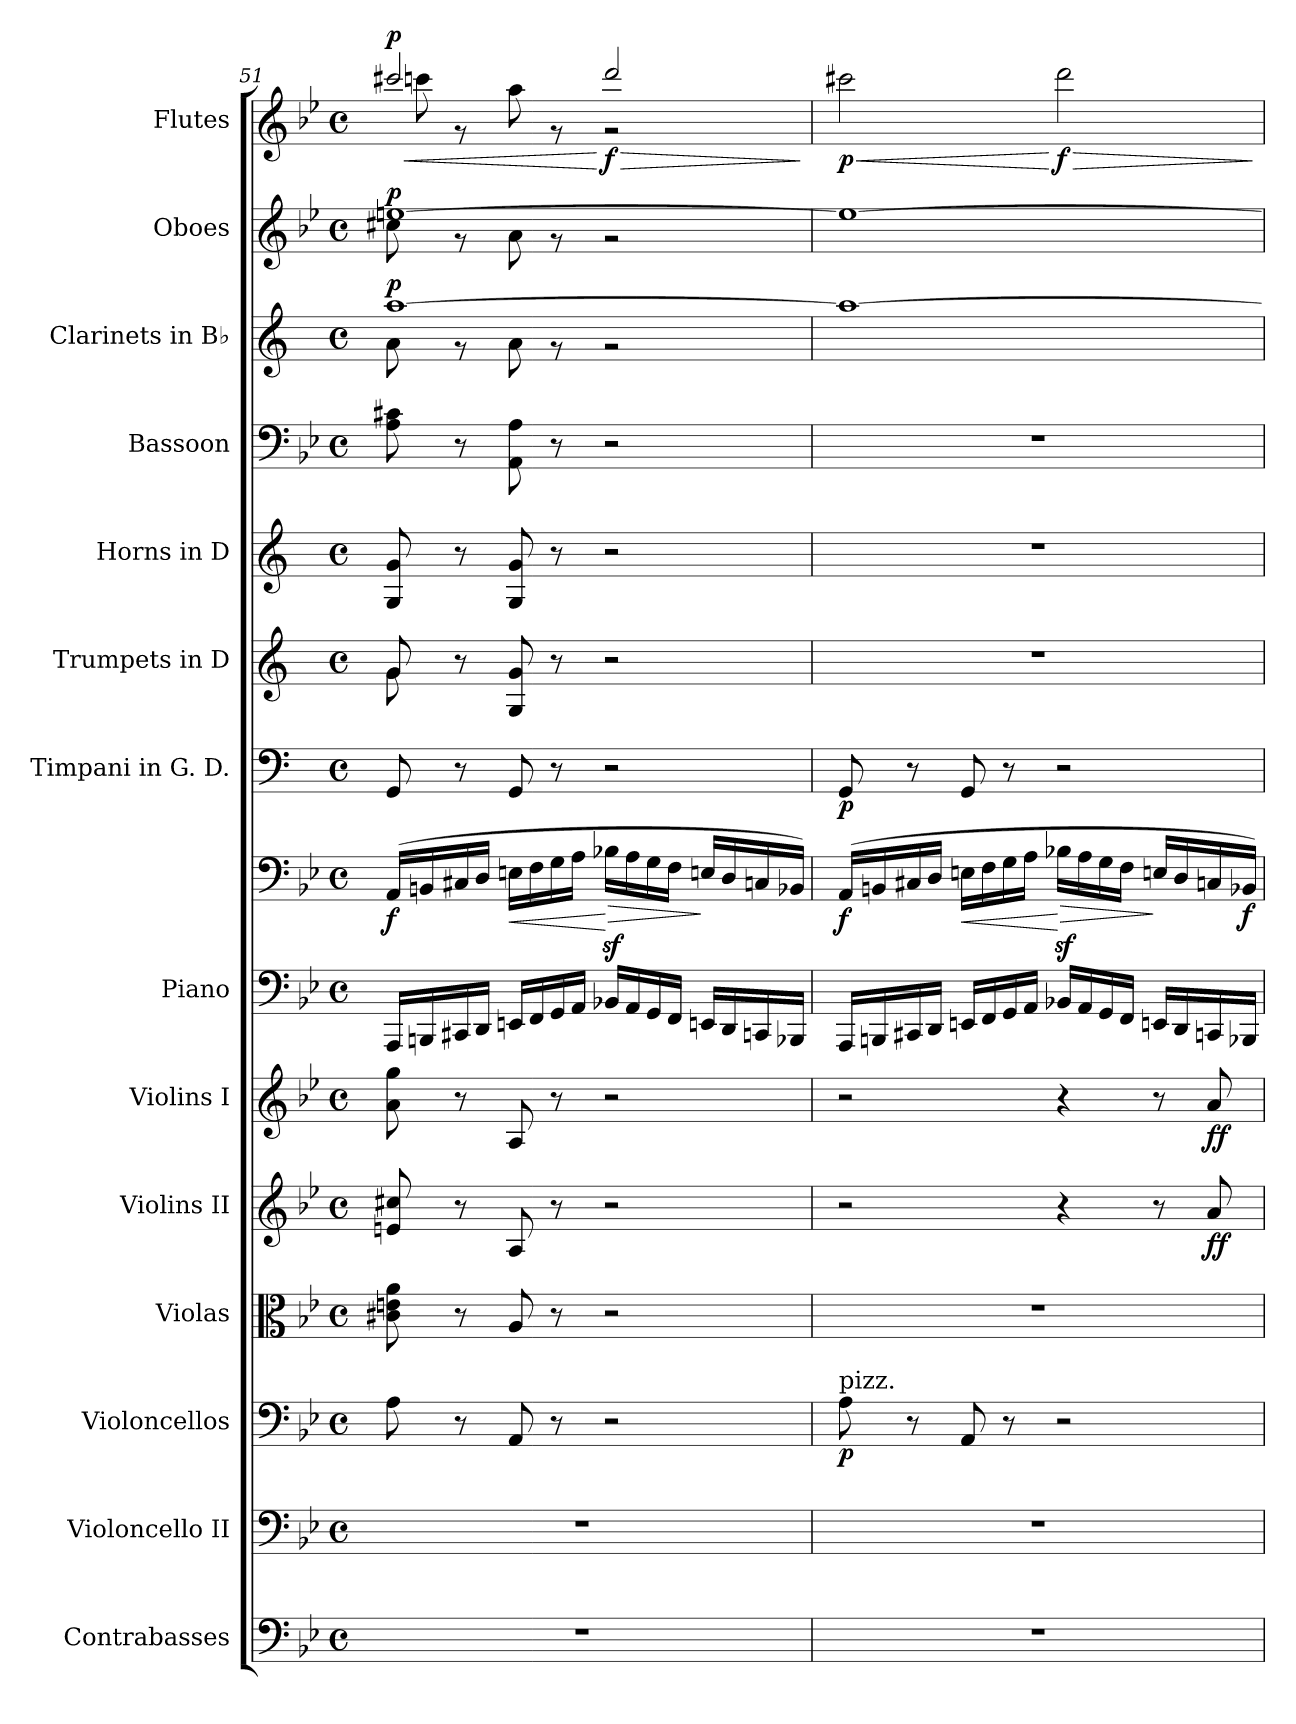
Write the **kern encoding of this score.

**kern	**kern	**kern	**dynam	**kern	**kern	**dynam	**kern	**dynam	**kern	**kern	**dynam	**kern	**dynam	**kern	**kern	**kern	**kern	**dynam	**kern	**dynam	**kern	**dynam
*part14	*part13	*part12	*part12	*part11	*part10	*part10	*part9	*part9	*part8	*part8	*part8	*part7	*part7	*part6	*part5	*part4	*part3	*part3	*part2	*part2	*part1	*part1
*staff15	*staff14	*staff13	*staff13	*staff12	*staff11	*staff11	*staff10	*staff10	*staff9	*staff8	*staff8/9	*staff7	*staff7	*staff6	*staff5	*staff4	*staff3	*staff3	*staff2	*staff2	*staff1	*staff1
*I"Contrabasses	*I"Violoncello II	*I"Violoncellos	*	*I"Violas	*I"Violins II	*	*I"Violins I	*	*I"Piano	*	*	*I"Timpani in G. D.	*	*I"Trumpets in D	*I"Horns in D	*I"Bassoon	*I"Clarinets in B♭	*	*I"Oboes	*	*I"Flutes	*
*I'Cb.	*	*I'Vc.	*	*I'Vla.	*I'Vln. II	*	*I'Vln. I	*	*I'Pno.	*	*	*	*	*	*	*I'Bsn.	*	*	*I'Ob.	*	*I'Fl.	*
!!LO:PB:g=z
*clefF4	*clefF4	*clefF4	*	*clefC3	*clefG2	*	*clefG2	*	*clefF4	*clefF4	*	*clefF4	*	*clefG2	*clefG2	*clefF4	*clefG2	*	*clefG2	*	*clefG2	*
*ITrd7c12	*	*	*	*	*	*	*	*	*	*	*	*	*	*ITrd1c2	*ITrd4c7	*	*ITrd1c2	*	*	*	*	*
*k[b-e-]	*k[b-e-]	*k[b-e-]	*	*k[b-e-]	*k[b-e-]	*	*k[b-e-]	*	*k[b-e-]	*k[b-e-]	*	*k[]	*	*k[b-e-]	*k[b-]	*k[b-e-]	*k[b-e-]	*	*k[b-e-]	*	*k[b-e-]	*
*M4/4	*M4/4	*M4/4	*	*M4/4	*M4/4	*	*M4/4	*	*M4/4	*M4/4	*	*M4/4	*	*M4/4	*M4/4	*M4/4	*M4/4	*	*M4/4	*	*M4/4	*
*met(c)	*met(c)	*met(c)	*	*met(c)	*met(c)	*	*met(c)	*	*met(c)	*met(c)	*	*met(c)	*	*met(c)	*met(c)	*met(c)	*met(c)	*	*met(c)	*	*met(c)	*
=51	=51	=51	=51	=51	=51	=51	=51	=51	=51	=51	=51	=51	=51	=51	=51	=51	=51	=51	=51	=51	=51	=51
*	*	*	*	*	*	*	*	*	*	*	*	*	*	*^	*	*	*^	*	*^	*	*	*
!	!	!	!	!	!	!	!	!	!	!	!LO:DY:b	!	!	!	!	!	!	!	!	!LO:DY:a	!	!	!LO:DY:a	!	!LO:HP:b
*	*	*	*	*	*	*	*	*	*	*	*	*	*	*	*	*	*	*	*	*	*	*	*	*^	*
!	!	!	!	!	!	!	!	!	!	!	!	!	!	!	!	!	!	!	!	!	!	!	!	!	!	!LO:DY:n=1:a
1r	1r	8A\	.	8c#X\ 8en\ 8a\	8en/ 8cc#X/	.	8a\ 8gg\	.	16AAA/LL	(>16AA/LL	f	8GG/	.	8f/	8f\	8C/ 8c/	8A\ 8c#X\	[1gg	8g\	p	[1een	8cc#X\	p	2ccc#X/	8cccn\	< p
.	.	.	.	.	.	.	.	.	16BBBn/	16BBn/	.	.	.	.	.	.	.	.	.	.	.	.	.	.	.	.
.	.	8r	.	8r	8r	.	8r	.	16CC#X/	16C#X/	.	8r	.	8r	2..ryy	8r	8r	.	8r	.	.	8r	.	.	8r	.
.	.	.	.	.	.	.	.	.	16DD/JJ	16D/JJ	.	.	.	.	.	.	.	.	.	.	.	.	.	.	.	.
!	!	!	!	!	!	!	!	!	!	!	!LO:HP:b	!	!	!	!	!	!	!	!	!	!	!	!	!	!	!
.	.	8AA/	.	8A/	8A/	.	8A/	.	16EEn/LL	16En\LL	<	8GG/	.	8F/ 8f/	.	8C/ 8c/	8AA\ 8A\	.	8g\	.	.	8a\	.	.	8aa\	.
.	.	.	.	.	.	.	.	.	16FF/	16F\	.	.	.	.	.	.	.	.	.	.	.	.	.	.	.	.
.	.	8r	.	8r	8r	.	8r	.	16GG/	16G\	.	8r	.	8r	.	8r	8r	.	8r	.	.	8r	.	.	8r	.
.	.	.	.	.	.	.	.	.	16AA/JJ	16A\JJ	.	.	.	.	.	.	.	.	.	.	.	.	.	.	.	.
!	!	!	!	!	!	!	!	!	!	!	!LO:HP:n=1:b	!	!	!	!	!	!	!	!	!	!	!	!	!	!	!LO:HP:n=1:b
!	!	!	!	!	!	!	!	!	!	!	!	!	!	!	!	!	!	!	!	!	!	!	!	!	!	!LO:DY:n=2:b
.	.	2r	.	2r	2r	.	2r	.	16BB-X/LL	16B-Xz<\LL	[ >	2r	.	2r	.	2r	2r	.	2r	.	.	2r	.	2ddd/	2r	[ > f
.	.	.	.	.	.	.	.	.	16AA/	16A\	.	.	.	.	.	.	.	.	.	.	.	.	.	.	.	.
.	.	.	.	.	.	.	.	.	16GG/	16G\	.	.	.	.	.	.	.	.	.	.	.	.	.	.	.	.
.	.	.	.	.	.	.	.	.	16FF/JJ	16F\JJ	.	.	.	.	.	.	.	.	.	.	.	.	.	.	.	.
.	.	.	.	.	.	.	.	.	16EEn/LL	16En/LL	]	.	.	.	.	.	.	.	.	.	.	.	.	.	.	.
.	.	.	.	.	.	.	.	.	16DD/	16D/	.	.	.	.	.	.	.	.	.	.	.	.	.	.	.	.
.	.	.	.	.	.	.	.	.	16CCn/	16Cn/	.	.	.	.	.	.	.	.	.	.	.	.	.	.	.	.
.	.	.	.	.	.	.	.	.	16BBB-X/JJ	16BB-X/JJ)	.	.	.	.	.	.	.	.	.	.	.	.	.	.	.	.
*	*	*	*	*	*	*	*	*	*	*	*	*	*	*	*	*	*	*v	*v	*	*	*	*	*v	*v	*
*	*	*	*	*	*	*	*	*	*	*	*	*	*	*v	*v	*	*	*	*	*v	*v	*	*	*
.	.	.	.	.	.	.	.	.	.	.	.	.	.	.	.	.	.	.	.	.	.	]
!!LO:PB:g=z
=52	=52	=52	=52	=52	=52	=52	=52	=52	=52	=52	=52	=52	=52	=52	=52	=52	=52	=52	=52	=52	=52	=52
!	!	!LO:TX:a:t=pizz.	!	!	!	!	!	!	!	!	!	!	!	!	!	!	!	!	!	!	!	!
!	!	!	!LO:DY:b	!	!	!	!	!	!	!	!LO:DY:b	!	!LO:DY:b	!	!	!	!	!	!	!	!	!LO:HP:b
!	!	!	!	!	!	!	!	!	!	!	!	!	!	!	!	!	!	!	!	!	!	!LO:DY:n=1:b
1r	1r	8A\	p	1r	2r	.	2r	.	16AAA/LL	(>16AA/LL	f	8GG/	p	1r	1r	1r	1gg_	.	1ee_	.	2ccc#X\	< p
.	.	.	.	.	.	.	.	.	16BBBn/	16BBn/	.	.	.	.	.	.	.	.	.	.	.	.
.	.	8r	.	.	.	.	.	.	16CC#X/	16C#X/	.	8r	.	.	.	.	.	.	.	.	.	.
.	.	.	.	.	.	.	.	.	16DD/JJ	16D/JJ	.	.	.	.	.	.	.	.	.	.	.	.
!	!	!	!	!	!	!	!	!	!	!	!LO:HP:b	!	!	!	!	!	!	!	!	!	!	!
.	.	8AA/	.	.	.	.	.	.	16EEn/LL	16En\LL	<	8GG/	.	.	.	.	.	.	.	.	.	.
.	.	.	.	.	.	.	.	.	16FF/	16F\	.	.	.	.	.	.	.	.	.	.	.	.
.	.	8r	.	.	.	.	.	.	16GG/	16G\	.	8r	.	.	.	.	.	.	.	.	.	.
.	.	.	.	.	.	.	.	.	16AA/JJ	16A\JJ	.	.	.	.	.	.	.	.	.	.	.	.
!	!	!	!	!	!	!	!	!	!	!	!LO:HP:n=1:b	!	!	!	!	!	!	!	!	!	!	!LO:HP:n=1:b
!	!	!	!	!	!	!	!	!	!	!	!	!	!	!	!	!	!	!	!	!	!	!LO:DY:n=2:b
.	.	2r	.	.	4r	.	4r	.	16BB-X/LL	16B-Xz<\LL	[ >	2r	.	.	.	.	.	.	.	.	2ddd\	[ > f
.	.	.	.	.	.	.	.	.	16AA/	16A\	.	.	.	.	.	.	.	.	.	.	.	.
.	.	.	.	.	.	.	.	.	16GG/	16G\	.	.	.	.	.	.	.	.	.	.	.	.
.	.	.	.	.	.	.	.	.	16FF/JJ	16F\JJ	.	.	.	.	.	.	.	.	.	.	.	.
.	.	.	.	.	8r	.	8r	.	16EEn/LL	16En/LL	]	.	.	.	.	.	.	.	.	.	.	.
.	.	.	.	.	.	.	.	.	16DD/	16D/	.	.	.	.	.	.	.	.	.	.	.	.
!	!	!	!	!	!	!LO:DY:b	!	!LO:DY:b	!	!	!	!	!	!	!	!	!	!	!	!	!	!
.	.	.	.	.	8a/	ff	8a/	ff	16CCn/	16Cn/	.	.	.	.	.	.	.	.	.	.	.	.
!	!	!	!	!	!	!	!	!	!	!	!LO:DY:b	!	!	!	!	!	!	!	!	!	!	!
.	.	.	.	.	.	.	.	.	16BBB-X/JJ	16BB-X/JJ)	f	.	.	.	.	.	.	.	.	.	.	.
.	.	.	.	.	.	.	.	.	.	.	.	.	.	.	.	.	.	.	.	.	.	]
=	=	=	=	=	=	=	=	=	=	=	=	=	=	=	=	=	=	=	=	=	=	=
*-	*-	*-	*-	*-	*-	*-	*-	*-	*-	*-	*-	*-	*-	*-	*-	*-	*-	*-	*-	*-	*-	*-
